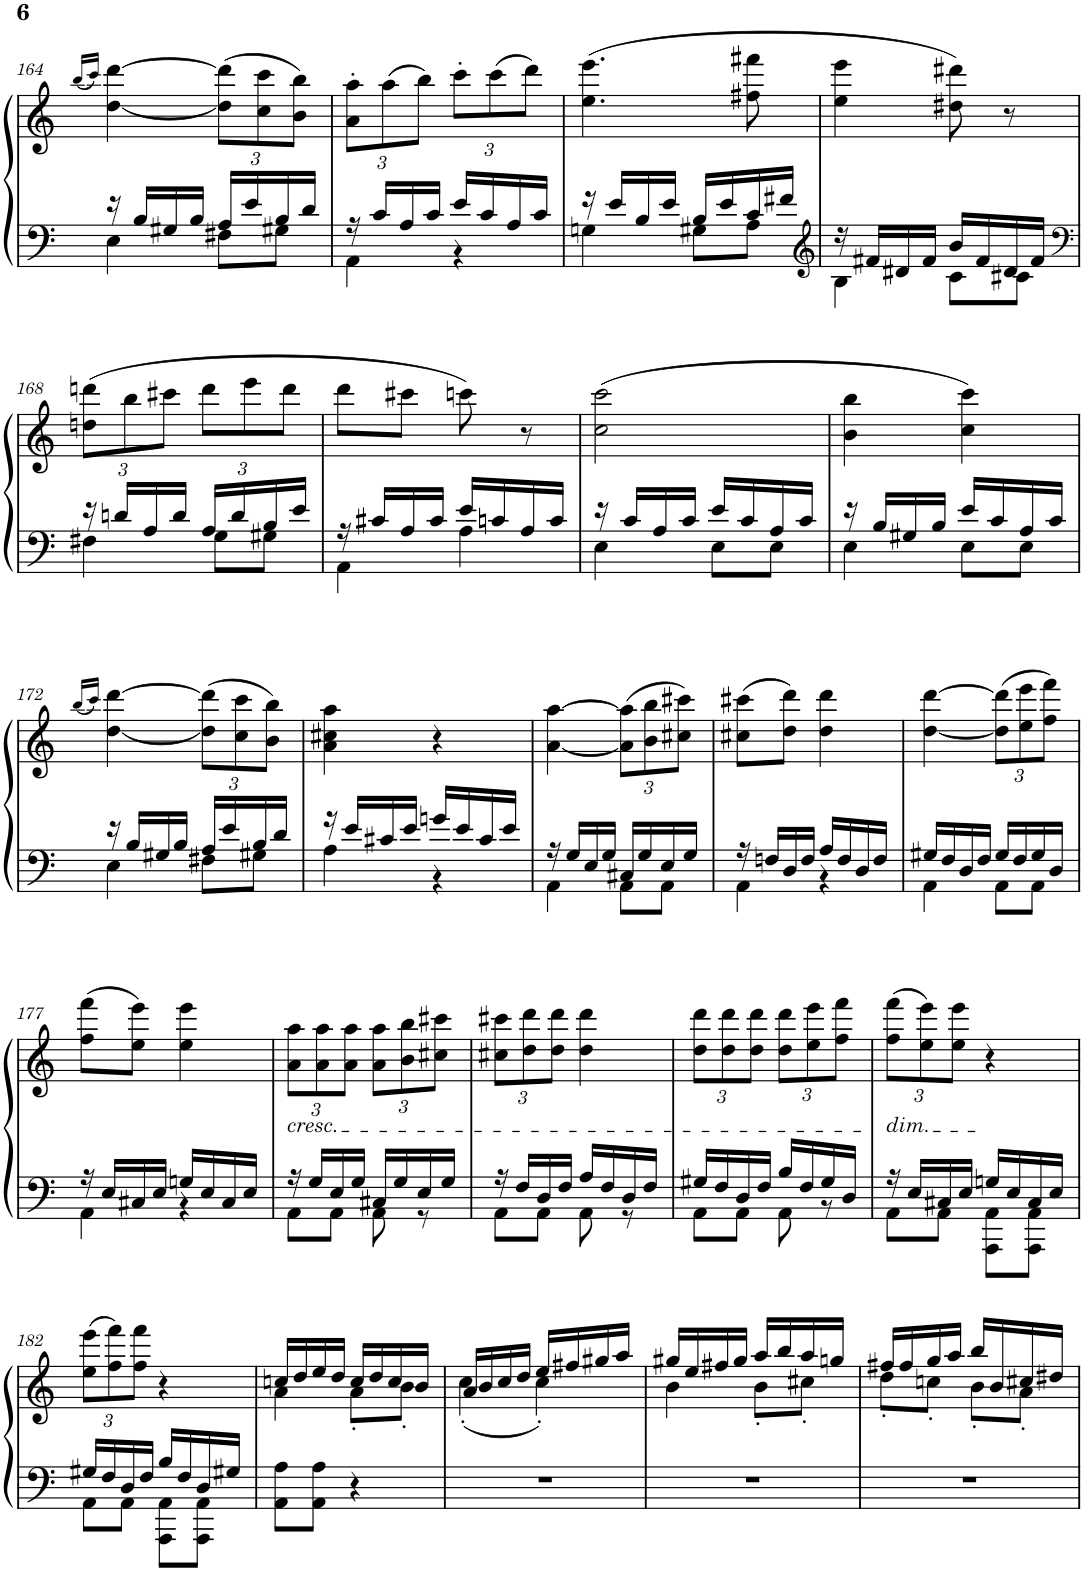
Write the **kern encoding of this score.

**kern	**kern
*part1	*part1
*staff2	*staff1
*I"Piano	*
*I'Pno.	*
!!LO:PB:g=z
*clefF4	*clefG2
*k[]	*k[]
*M2/4	*M2/4
=164	=164
.	(16qbb/LL
.	16qccc/JJ)
*^	*
16r	4E\	[4dd\ [4ddd\
16B/LL	.	.
16G#X/	.	.
16B/JJ	.	.
*	*	*Xbrackettup
16A/LL	8F#X\L	(12dd\] 12ddd\]L
16e/	.	.
.	.	12cc\ 12ccc\
16B/	8G#X\J	.
.	.	12b\ 12bb\J)
16d/JJ	.	.
=165	=165	=165
16r	4AA\	12a\' 12aa\'L
16c/LL	.	.
.	.	(12aa\
16A/	.	.
.	.	12bb\J)
16c/JJ	.	.
16e/LL	4r	12ccc'\L
16c/	.	.
.	.	(12ccc\
16A/	.	.
.	.	12ddd\J)
16c/JJ	.	.
=166	=166	=166
16r	4Gn\	(4.ee\ 4.eee\
16e/LL	.	.
16B/	.	.
16e/JJ	.	.
16B/LL	8G#X\L	.
16e/	.	.
16c/	8A\J	8ff#X\ 8fff#X\
16f#X/JJ	.	.
=167	=167	=167
*clefG2	*	*
16r	4B\	4ee\ 4eee\
16f#X/LL	.	.
16d#X/	.	.
16f#/JJ	.	.
16b/LL	8c\L	8dd#X\ 8ddd#X\)
16f#/	.	.
16d#/	8c#X\J	8r
16f#/JJ	.	.
!!LO:LB:g=z
=168	=168	=168
*clefF4	*	*
16r	4F#X\	(12ddn\ 12dddn\L
16dn/LL	.	.
.	.	12bb\
16A/	.	.
.	.	12ccc#X\J
16d/JJ	.	.
16A/LL	8G\L	12ddd\L
16d/	.	.
.	.	12eee\
16B/	8G#X\J	.
.	.	12ddd\J
16e/JJ	.	.
=169	=169	=169
16r	4AA\	8ddd\L
16c#X/LL	.	.
16A/	.	8ccc#X\J
16c#/JJ	.	.
16e/LL	4A\	8cccn\)
16cn/	.	.
16A/	.	8r
16c/JJ	.	.
=170	=170	=170
16r	4E\	(2cc\ 2ccc\
16c/LL	.	.
16A/	.	.
16c/JJ	.	.
16e/LL	8E\L	.
16c/	.	.
16A/	8E\J	.
16c/JJ	.	.
=171	=171	=171
16r	4E\	4b\ 4bb\
16B/LL	.	.
16G#X/	.	.
16B/JJ	.	.
16e/LL	8E\L	4cc\ 4ccc\)
16c/	.	.
16A/	8E\J	.
16c/JJ	.	.
!!LO:LB:g=z
=172	=172	=172
.	.	(16qbb/LL
.	.	16qccc/JJ)
16r	4E\	[4dd\ [4ddd\
16B/LL	.	.
16G#X/	.	.
16B/JJ	.	.
16A/LL	8F#X\L	(12dd\] 12ddd\]L
16e/	.	.
.	.	12cc\ 12ccc\
16B/	8G#X\J	.
.	.	12b\ 12bb\J)
16d/JJ	.	.
=173	=173	=173
16r	4A\	4a\ 4cc#X\ 4aa\
16e/LL	.	.
16c#X/	.	.
16e/JJ	.	.
16gn/LL	4r	4r
16e/	.	.
16c#/	.	.
16e/JJ	.	.
=174	=174	=174
16r	4AA\	[4a\ [4aa\
16G/LL	.	.
16E/	.	.
16G/JJ	.	.
16C#X/LL	8AA\L	(12a\] 12aa\]L
16G/	.	.
.	.	12b\ 12bb\
16E/	8AA\J	.
.	.	12cc#X\ 12ccc#X\J)
16G/JJ	.	.
=175	=175	=175
16r	4AA\	(8cc#X\ 8ccc#X\L
16Fn/LL	.	.
16D/	.	8dd\ 8ddd\J)
16F/JJ	.	.
16A/LL	4r	4dd\ 4ddd\
16F/	.	.
16D/	.	.
16F/JJ	.	.
=176	=176	=176
16G#X/LL	4AA\	[4dd\ [4ddd\
16F/	.	.
16D/	.	.
16F/JJ	.	.
16G#/LL	8AA\L	(12dd\] 12ddd\]L
16F/	.	.
.	.	12ee\ 12eee\
16G#/	8AA\J	.
.	.	12ff\ 12fff\J)
16D/JJ	.	.
!!LO:LB:g=z
=177	=177	=177
16r	4AA\	(8ff\ 8fff\L
16E/LL	.	.
16C#X/	.	8ee\ 8eee\J)
16E/JJ	.	.
16Gn/LL	4r	4ee\ 4eee\
16E/	.	.
16C#/	.	.
16E/JJ	.	.
=178	=178	=178
!	!	!LO:TX:b:i:t=cresc.
16r	8AA\L	12a\ 12aa\L
16G/LL	.	.
.	.	12a\ 12aa\
16E/	8AA\J	.
.	.	12a\ 12aa\J
16G/JJ	.	.
16C#X/LL	8AA\	12a\ 12aa\L
16G/	.	.
.	.	12b\ 12bb\
16E/	8r	.
.	.	12cc#X\ 12ccc#X\J
16G/JJ	.	.
=179	=179	=179
16r	8AA\L	12cc#X\ 12ccc#X\L
16F/LL	.	.
.	.	12dd\ 12ddd\
16D/	8AA\J	.
.	.	12dd\ 12ddd\J
16F/JJ	.	.
16A/LL	8AA\	4dd\ 4ddd\
16F/	.	.
16D/	8r	.
16F/JJ	.	.
=180	=180	=180
16G#X/LL	8AA\L	12dd\ 12ddd\L
16F/	.	.
.	.	12dd\ 12ddd\
16D/	8AA\J	.
.	.	12dd\ 12ddd\J
16F/JJ	.	.
16B/LL	8AA\	12dd\ 12ddd\L
16F/	.	.
.	.	12ee\ 12eee\
16G#/	8r	.
.	.	12ff\ 12fff\J
16D/JJ	.	.
=181	=181	=181
!	!	!LO:TX:b:i:t=dim.
16r	8AA\L	(12ff\ 12fff\L
16E/LL	.	.
.	.	12ee\ 12eee\)
16C#X/	8AA\J	.
.	.	12ee\ 12eee\J
16E/JJ	.	.
16Gn/LL	8AAA\ 8AA\L	4r
16E/	.	.
16C#/	8AAA\ 8AA\J	.
16E/JJ	.	.
!!LO:LB:g=z
=182	=182	=182
16G#X/LL	8AA\L	(12ee\ 12eee\L
16F/	.	.
.	.	12ff\ 12fff\)
16D/	8AA\J	.
.	.	12ff\ 12fff\J
16F/JJ	.	.
16B/LL	8AAA\ 8AA\L	4r
16F/	.	.
16D/	8AAA\ 8AA\J	.
16G#X/JJ	.	.
*v	*v	*
=183	=183
*	*^
8AA\ 8A\L	16ccn/LL	4a\
.	16dd/	.
8AA\ 8A\J	16ee/	.
.	16dd/JJ	.
4r	16cc/LL	8a'\L
.	16dd/	.
.	16cc/	8b'\J
.	16b/JJ	.
=184	=184	=184
2r	16a/LL	(4cc'\
.	16b/	.
.	16cc/	.
.	16dd/JJ	.
.	16ee/LL	4cc'\)
.	16ff#X/	.
.	16gg#X/	.
.	16aa/JJ	.
=185	=185	=185
2r	16gg#X/LL	4b\
.	16ee/	.
.	16ff#X/	.
.	16gg#/JJ	.
.	16aa/LL	8b'\L
.	16bb/	.
.	16aa/	8cc#X'\J
.	16ggn/JJ	.
=186	=186	=186
2r	16ff#X/LL	8dd'\L
.	16ff#/	.
.	16gg/	8ccn'\J
.	16aa/JJ	.
.	16bb/LL	8b'\L
.	16b/	.
.	16cc#X/	8a'\J
.	16dd#X/JJ	.
*	*v	*v
=	=
*-	*-
